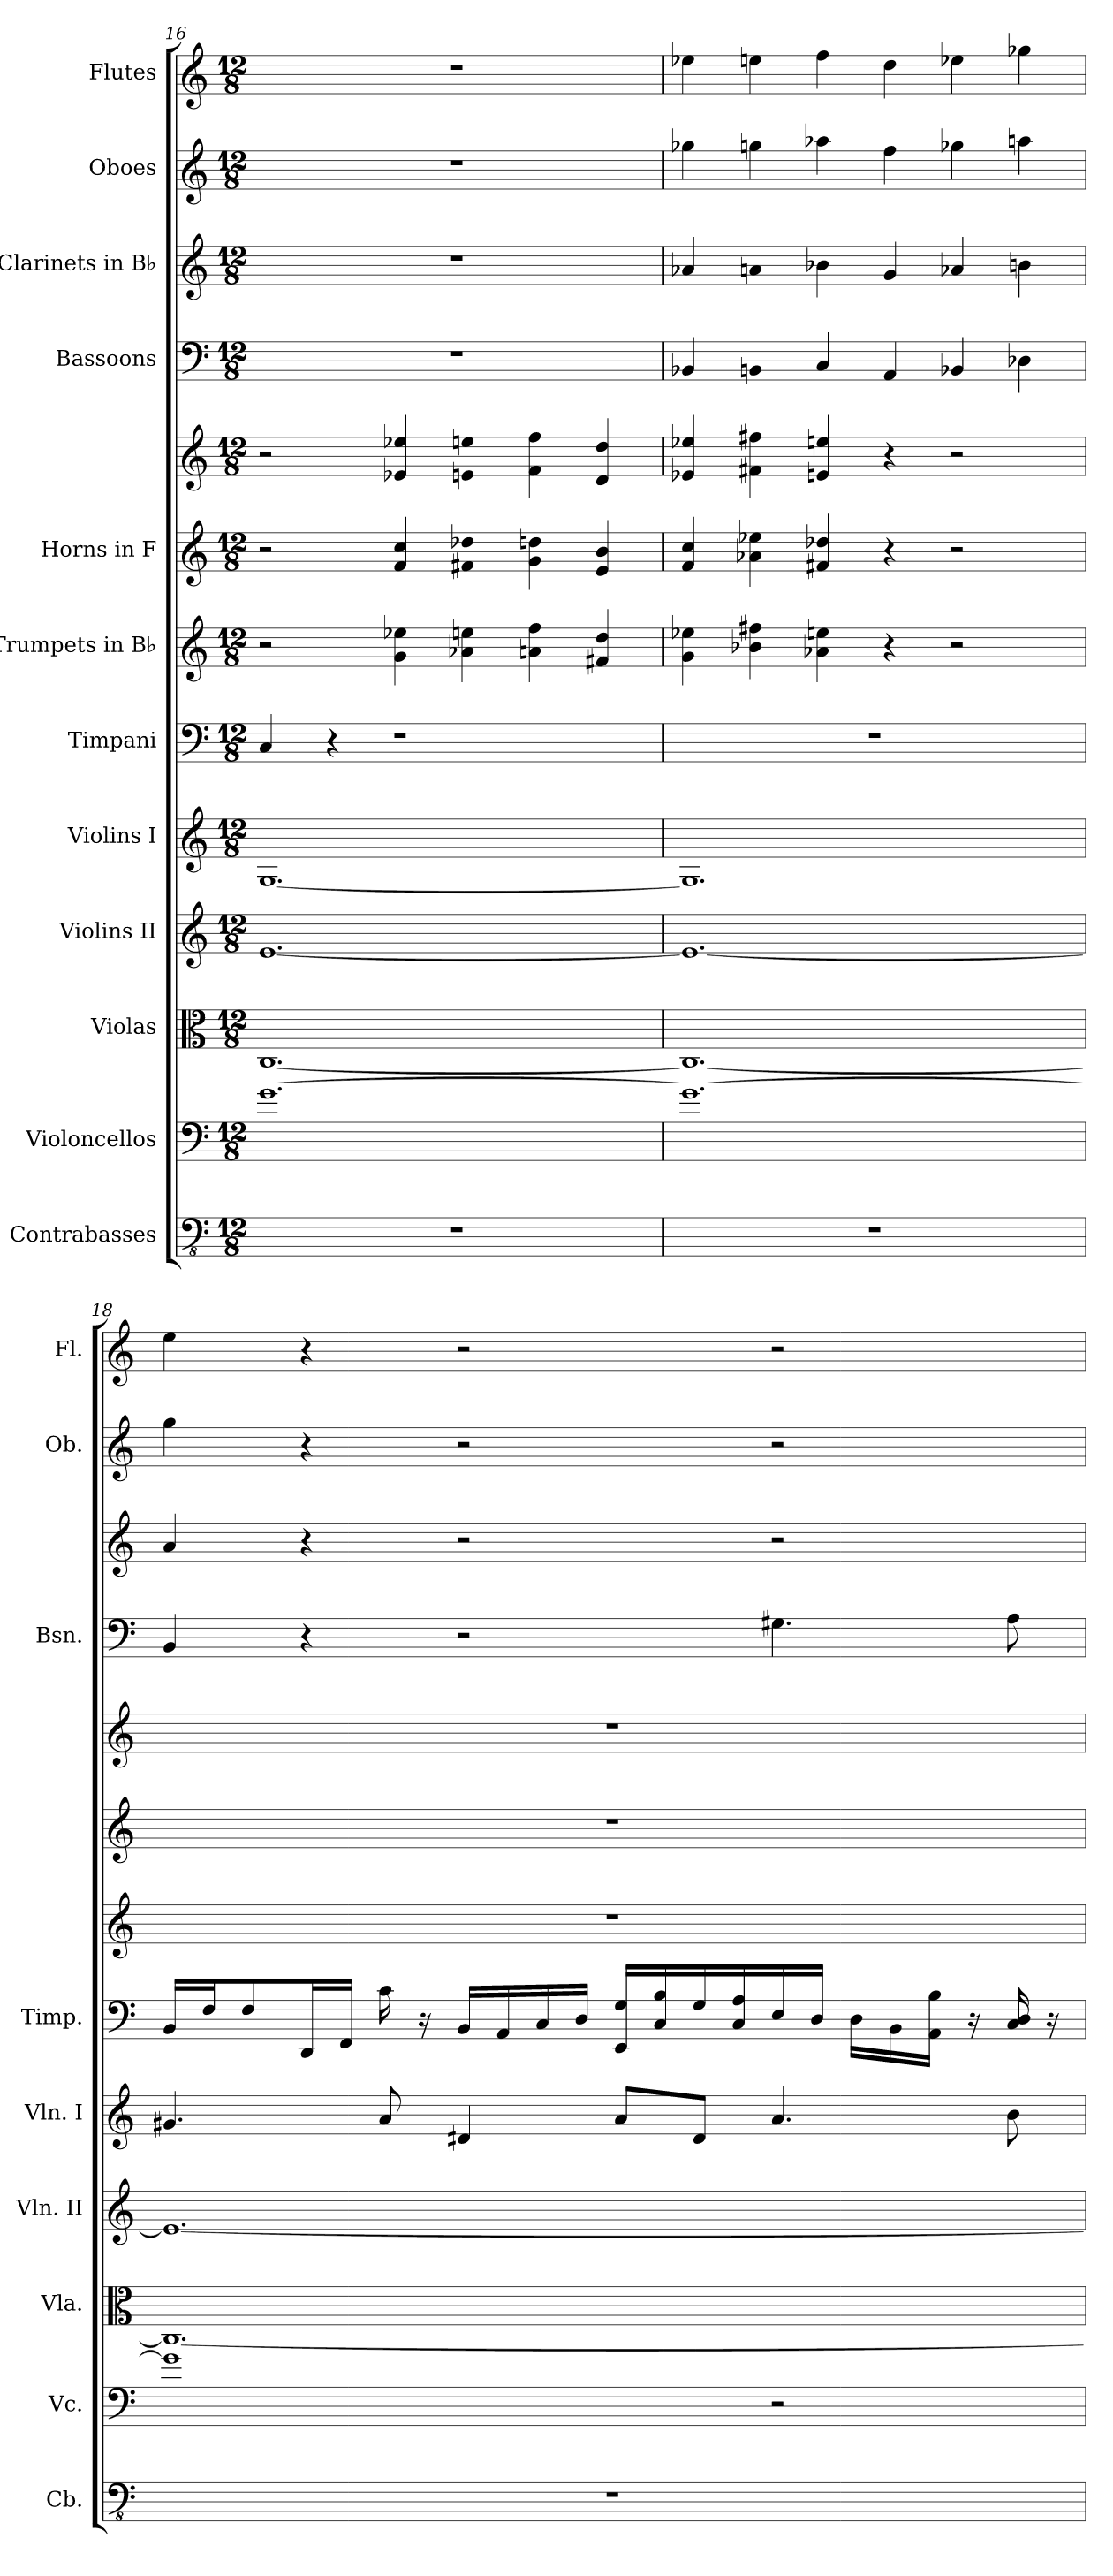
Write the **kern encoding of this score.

**kern	**kern	**kern	**kern	**kern	**kern	**kern	**kern	**kern	**kern	**kern	**kern	**kern
*part12	*part11	*part10	*part9	*part8	*part7	*part6	*part5	*part5	*part4	*part3	*part2	*part1
*staff13	*staff12	*staff11	*staff10	*staff9	*staff8	*staff7	*staff6	*staff5	*staff4	*staff3	*staff2	*staff1
*I"Contrabasses	*I"Violoncellos	*I"Violas	*I"Violins II	*I"Violins I	*I"Timpani	*I"Trumpets in B♭	*I"Horns in F	*	*I"Bassoons	*I"Clarinets in B♭	*I"Oboes	*I"Flutes
*I'Cb.	*I'Vc.	*I'Vla.	*I'Vln. II	*I'Vln. I	*I'Timp.	*	*	*	*I'Bsn.	*	*I'Ob.	*I'Fl.
*clefFv4	*clefF4	*clefC3	*clefG2	*clefG2	*clefF4	*clefG2	*clefG2	*clefG2	*clefF4	*clefG2	*clefG2	*clefG2
*ITrd7c12	*	*	*	*	*	*ITrd1c2	*ITrd4c7	*ITrd4c7	*	*ITrd1c2	*	*
*k[]	*k[]	*k[]	*k[]	*k[]	*k[]	*k[b-e-]	*k[b-]	*k[b-]	*k[]	*k[b-e-]	*k[]	*k[]
*M12/8	*M12/8	*M12/8	*M12/8	*M12/8	*M12/8	*M12/8	*M12/8	*M12/8	*M12/8	*M12/8	*M12/8	*M12/8
=16	=16	=16	=16	=16	=16	=16	=16	=16	=16	=16	=16	=16
1.r	[1.g	[1.C	[1.e	[1.G	4C/	2r	2r	2r	1.r	1.r	1.r	1.r
.	.	.	.	.	4r	.	.	.	.	.	.	.
.	.	.	.	.	1r	4f\ 4dd-X\	4B-/ 4f/	4A-X/ 4a-X/	.	.	.	.
.	.	.	.	.	.	4g-X\ 4ddn\	4Bn/ 4g-X/	4An/ 4an/	.	.	.	.
.	.	.	.	.	.	4gn\ 4ee-\	4c\ 4gn\	4B-\ 4b-\	.	.	.	.
.	.	.	.	.	.	4en/ 4cc/	4A/ 4e/	4G/ 4g/	.	.	.	.
=17	=17	=17	=17	=17	=17	=17	=17	=17	=17	=17	=17	=17
1.r	1.g_	1.C_	1.e_	1.G]	1.r	4f\ 4dd-X\	4B-/ 4f/	4A-X/ 4a-X/	4BB-X/	4g-X/	4gg-X\	4ee-X\
.	.	.	.	.	.	4a-X\ 4een\	4d-X\ 4a-X\	4Bn\ 4bn\	4BBn/	4gn/	4ggn\	4een\
.	.	.	.	.	.	4g-X\ 4ddn\	4Bn/ 4g-X/	4An/ 4an/	4C/	4a-X\	4aa-X\	4ff\
.	.	.	.	.	.	4r	4r	4r	4AA/	4f/	4ff\	4dd\
.	.	.	.	.	.	2r	2r	2r	4BB-X/	4g-X/	4gg-X\	4ee-X\
.	.	.	.	.	.	.	.	.	4D-X\	4an\	4aan\	4gg-X\
!!LO:PB:g=z
=18	=18	=18	=18	=18	=18	=18	=18	=18	=18	=18	=18	=18
1.r	1g]	1.C_	1.e_	4.g#X/	16BB/LL	1.r	1.r	1.r	4BB/	4g/	4gg\	4ee\
.	.	.	.	.	16F/J	.	.	.	.	.	.	.
.	.	.	.	.	8F/	.	.	.	.	.	.	.
.	.	.	.	.	16DD/L	.	.	.	4r	4r	4r	4r
.	.	.	.	.	16FF/JJ	.	.	.	.	.	.	.
.	.	.	.	8a/	16c\	.	.	.	.	.	.	.
.	.	.	.	.	16r	.	.	.	.	.	.	.
.	.	.	.	4d#X/	16BB/LL	.	.	.	2r	2r	2r	2r
.	.	.	.	.	16AA/	.	.	.	.	.	.	.
.	.	.	.	.	16C/	.	.	.	.	.	.	.
.	.	.	.	.	16D/JJ	.	.	.	.	.	.	.
.	.	.	.	8a/L	16EE/ 16G/LL	.	.	.	.	.	.	.
.	.	.	.	.	16C/ 16B/	.	.	.	.	.	.	.
.	.	.	.	8d#/J	16G/	.	.	.	.	.	.	.
.	.	.	.	.	16C/ 16A/	.	.	.	.	.	.	.
.	2r	.	.	4.a/	16E/	.	.	.	4.G#X\	2r	2r	2r
.	.	.	.	.	16D/JJ	.	.	.	.	.	.	.
.	.	.	.	.	16D\LL	.	.	.	.	.	.	.
.	.	.	.	.	16BB\	.	.	.	.	.	.	.
.	.	.	.	.	16AA\ 16B\JJ	.	.	.	.	.	.	.
.	.	.	.	.	16r	.	.	.	.	.	.	.
.	.	.	.	8b\	16C/ 16D/	.	.	.	8A\	.	.	.
.	.	.	.	.	16r	.	.	.	.	.	.	.
=	=	=	=	=	=	=	=	=	=	=	=	=
*-	*-	*-	*-	*-	*-	*-	*-	*-	*-	*-	*-	*-
